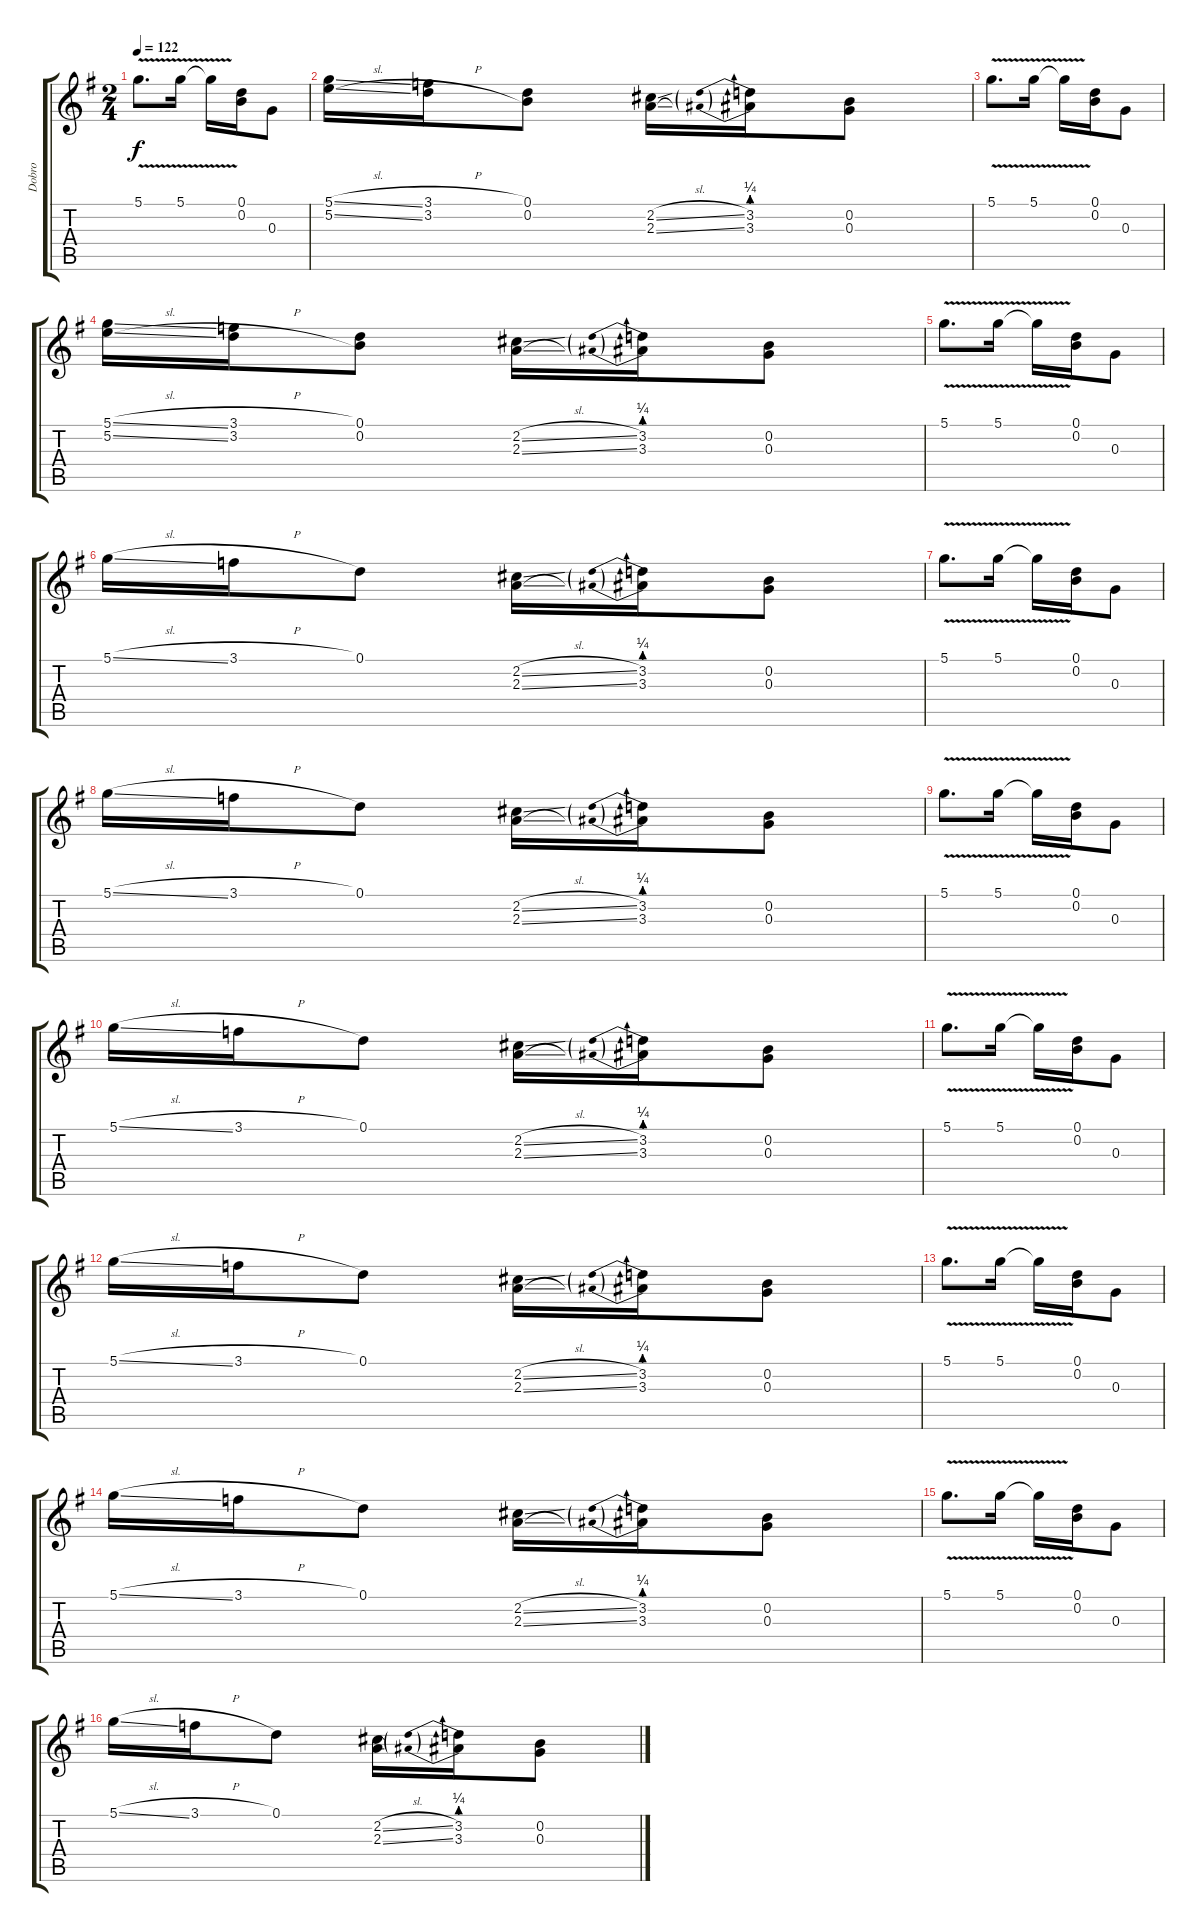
\track ("Dobro" "Dobro") {instrument acousticguitarsteel}
\staff {score tabs}
\tuning (D4 B3 G3 D3 G2 D2) {hide}
\ts (2 4)
\tempo 122
\clef g2
\ks g
5.1{v}.8{d dy f} 5.1{v}.16 5.1{v t}.16 (0.1 0.2).16 0.3.8 |
(5.1{sl} 5.2{sl}).16 (3.1{h} 3.2{h}).16 (0.1 0.2).8 (2.2{sl} 2.3{sl}).16 (3.2{be (prebend 0 1 60 1)} 3.3{be (prebend 0 1 60 1)}).16 (0.2 0.3).8 |
5.1{v}.8{d} 5.1{v}.16 5.1{v t}.16 (0.1 0.2).16 0.3.8 |
(5.1{sl} 5.2{sl}).16 (3.1{h} 3.2{h}).16 (0.1 0.2).8 (2.2{sl} 2.3{sl}).16 (3.2{be (prebend 0 1 60 1)} 3.3{be (prebend 0 1 60 1)}).16 (0.2 0.3).8 |
5.1{v}.8{d} 5.1{v}.16 5.1{v t}.16 (0.1 0.2).16 0.3.8 |
5.1{sl}.16 3.1{h}.16 0.1.8 (2.2{sl} 2.3{sl}).16 (3.2{be (prebend 0 1 60 1)} 3.3{be (prebend 0 1 60 1)}).16 (0.2 0.3).8 |
5.1{v}.8{d} 5.1{v}.16 5.1{v t}.16 (0.1 0.2).16 0.3.8 |
5.1{sl}.16 3.1{h}.16 0.1.8 (2.2{sl} 2.3{sl}).16 (3.2{be (prebend 0 1 60 1)} 3.3{be (prebend 0 1 60 1)}).16 (0.2 0.3).8 |
5.1{v}.8{d} 5.1{v}.16 5.1{v t}.16 (0.1 0.2).16 0.3.8 |
5.1{sl}.16 3.1{h}.16 0.1.8 (2.2{sl} 2.3{sl}).16 (3.2{be (prebend 0 1 60 1)} 3.3{be (prebend 0 1 60 1)}).16 (0.2 0.3).8 |
5.1{v}.8{d} 5.1{v}.16 5.1{v t}.16 (0.1 0.2).16 0.3.8 |
5.1{sl}.16 3.1{h}.16 0.1.8 (2.2{sl} 2.3{sl}).16 (3.2{be (prebend 0 1 60 1)} 3.3{be (prebend 0 1 60 1)}).16 (0.2 0.3).8 |
5.1{v}.8{d} 5.1{v}.16 5.1{v t}.16 (0.1 0.2).16 0.3.8 |
5.1{sl}.16 3.1{h}.16 0.1.8 (2.2{sl} 2.3{sl}).16 (3.2{be (prebend 0 1 60 1)} 3.3{be (prebend 0 1 60 1)}).16 (0.2 0.3).8 |
5.1{v}.8{d} 5.1{v}.16 5.1{v t}.16 (0.1 0.2).16 0.3.8 |
5.1{sl}.16 3.1{h}.16 0.1.8 (2.2{sl} 2.3{sl}).16 (3.2{be (prebend 0 1 60 1)} 3.3{be (prebend 0 1 60 1)}).16 (0.2 0.3).8
